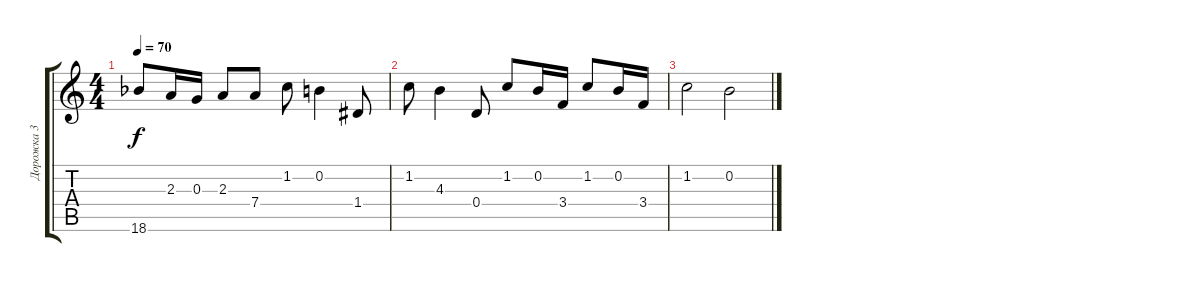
\track ("Дорожка 3" "Дорожка 3") {instrument acousticguitarsteel}
\staff {score tabs}
\tuning (E4 B3 G3 D3 A2 E2) {hide}
\ts (4 4)
\tempo 70
\clef g2
\ks c
18.6{acc b}.8{dy f} 2.3.16 0.3.16 2.3.8 7.4.8 1.2.8 0.2.4 1.4.8 |
1.2.8 4.3.4 0.4.8 1.2.8 0.2.16 3.4.16 1.2.8 0.2.16 3.4.16 |
1.2.2 0.2.2
